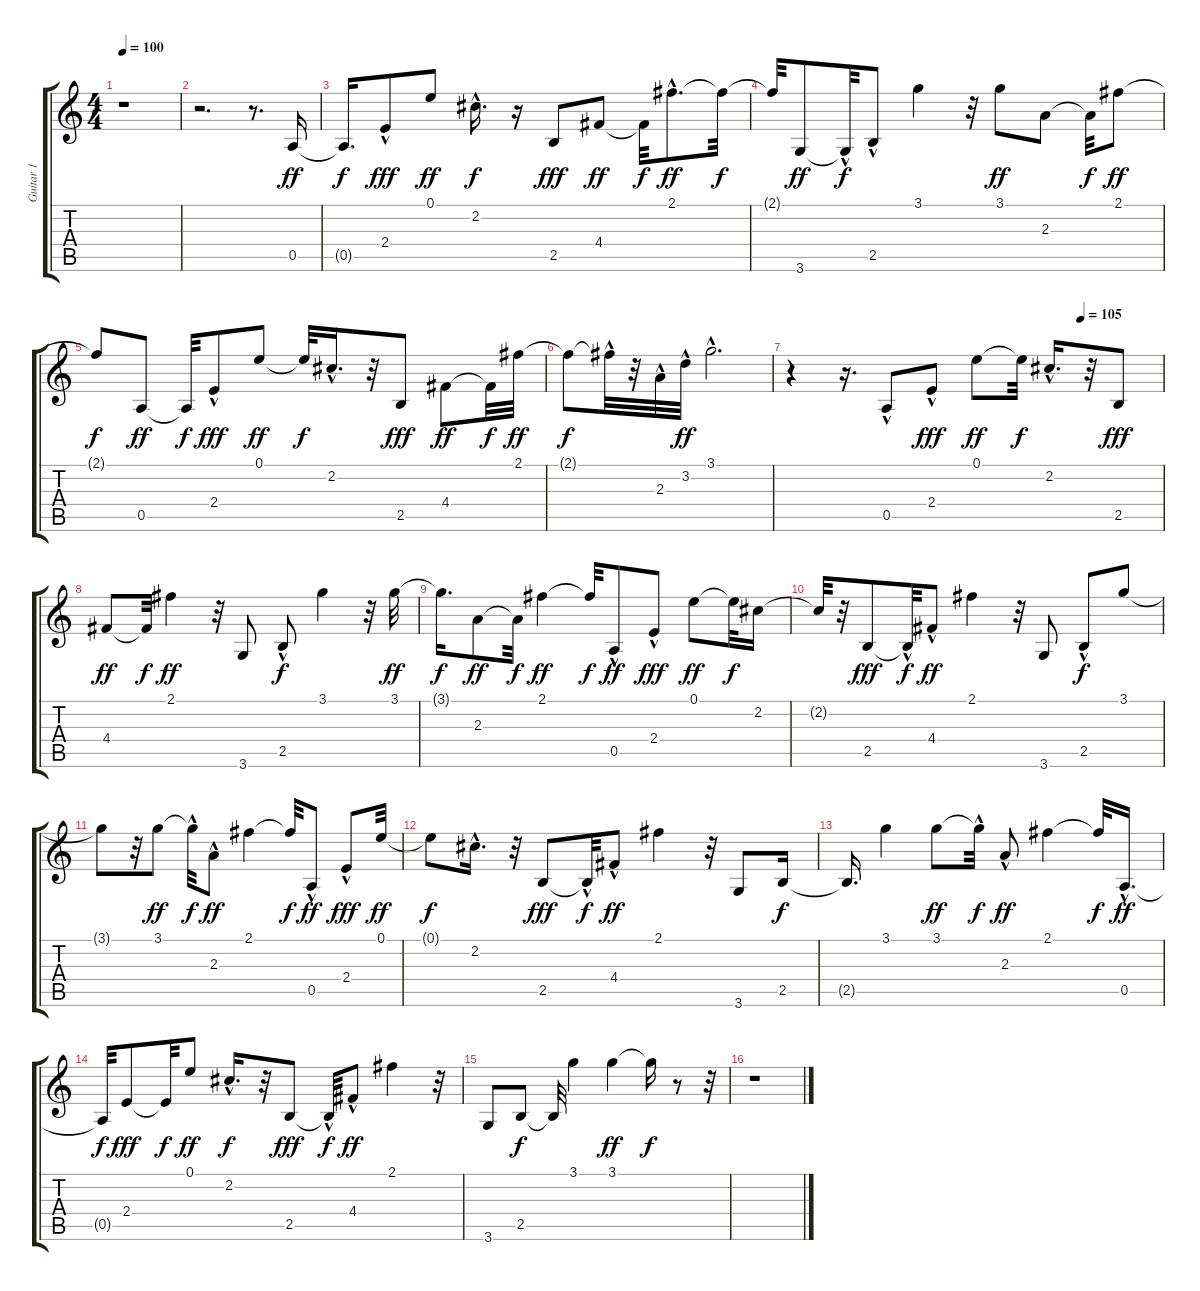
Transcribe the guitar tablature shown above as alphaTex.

\track ("Guitar 1" "Guitar 1") {instrument acousticguitarsteel}
\staff {score tabs}
\tuning (E4 B3 G3 D3 A2 E2) {hide}
\ts (4 4)
\tempo 100
\clef g2
\ks c
r.1{dy ff instrument acousticguitarsteel} |
r.2{d} r.8{d} 0.5.16 |
0.5{t}.16{d dy f} 2.4{hac}.8{dy fff} 0.1.8{dy ff} 2.2{hac}.16{d dy f} r.16 2.5.8{dy fff} 4.4.8{dy ff} 4.4{t}.32{dy f} 2.1{hac}.8{d dy ff} 2.1{t}.32{dy f} |
2.1{t}.32 3.6.8{dy ff} 3.6{hac t}.32{dy f} 2.5{hac}.8 3.1.4 r.32 3.1.8{dy ff} 2.3.8 2.3{t}.32{dy f} 2.1.8{dy ff} |
2.1{t}.8{dy f} 0.5.8{dy ff} 0.5{t}.32{dy f} 2.4{hac}.8{dy fff} 0.1.8{dy ff} 0.1{t}.32{dy f} 2.2{hac}.16{d} r.32 2.5.8{dy fff} 4.4.8{dy ff} 4.4{t}.32{dy f} 2.1.32{dy ff} |
2.1{t}.8{dy f} 2.1{hac t}.32 r.32 2.3{hac}.32 3.2{hac}.32{dy ff} 3.1{hac}.2{d} |
\tempo (105 0.78125)
r.4 r.16{d} 0.5{hac}.8 2.4{hac}.8{dy fff} 0.1.8{dy ff} 0.1{t}.32{dy f} 2.2{hac}.16{d} r.32 2.5.8{dy fff} |
4.4.8{dy ff} 4.4{t}.32{dy f} 2.1.4{dy ff} r.32 3.6.8 2.5{hac}.8{dy f} 3.1.4 r.32 3.1.32{dy ff} |
3.1{t}.16{d dy f} 2.3.8{dy ff} 2.3{t}.32{dy f} 2.1.4{dy ff} 2.1{t}.32{dy f} 0.5{hac}.8{dy ff} 2.4{hac}.8{dy fff} 0.1.8{dy ff} 0.1{t}.32{dy f} 2.2.16 |
2.2{t}.32 r.32 2.5.8{dy fff} 2.5{hac t}.32{dy f} 4.4{hac}.8{dy ff} 2.1.4 r.32 3.6.8 2.5{hac}.8{dy f} 3.1.8 |
3.1{t}.8 r.32 3.1.8{dy ff} 3.1{hac t}.32{dy f} 2.3{hac}.8{dy ff} 2.1.4 2.1{t}.32{dy f} 0.5{hac}.8{dy ff} 2.4{hac}.8{dy fff} 0.1.32{dy ff} |
0.1{t}.8{dy f} 2.2{hac}.16{d} r.32 2.5.8{dy fff} 2.5{hac t}.32{dy f} 4.4{hac}.8{dy ff} 2.1.4 r.32 3.6.8 2.5.16{dy f} |
2.5{t}.16{d} 3.1.4 3.1.8{dy ff} 3.1{hac t}.32{dy f} 2.3{hac}.8{dy ff} 2.1.4 2.1{t}.32{dy f} 0.5{hac}.16{d dy ff} |
0.5{t}.32{dy f} 2.4.8{dy fff} 2.4{t}.32{dy f} 0.1.8{dy ff} 2.2{hac}.16{d dy f} r.32 2.5.8{dy fff} 2.5{hac t}.32{dy f} 4.4{hac}.8{dy ff} 2.1.4 r.32 |
3.6.8 2.5.8{dy f} 2.5{t}.32 3.1.4 3.1.4{dy ff} 3.1{t}.16{dy f} r.8 r.32 |
r.1
